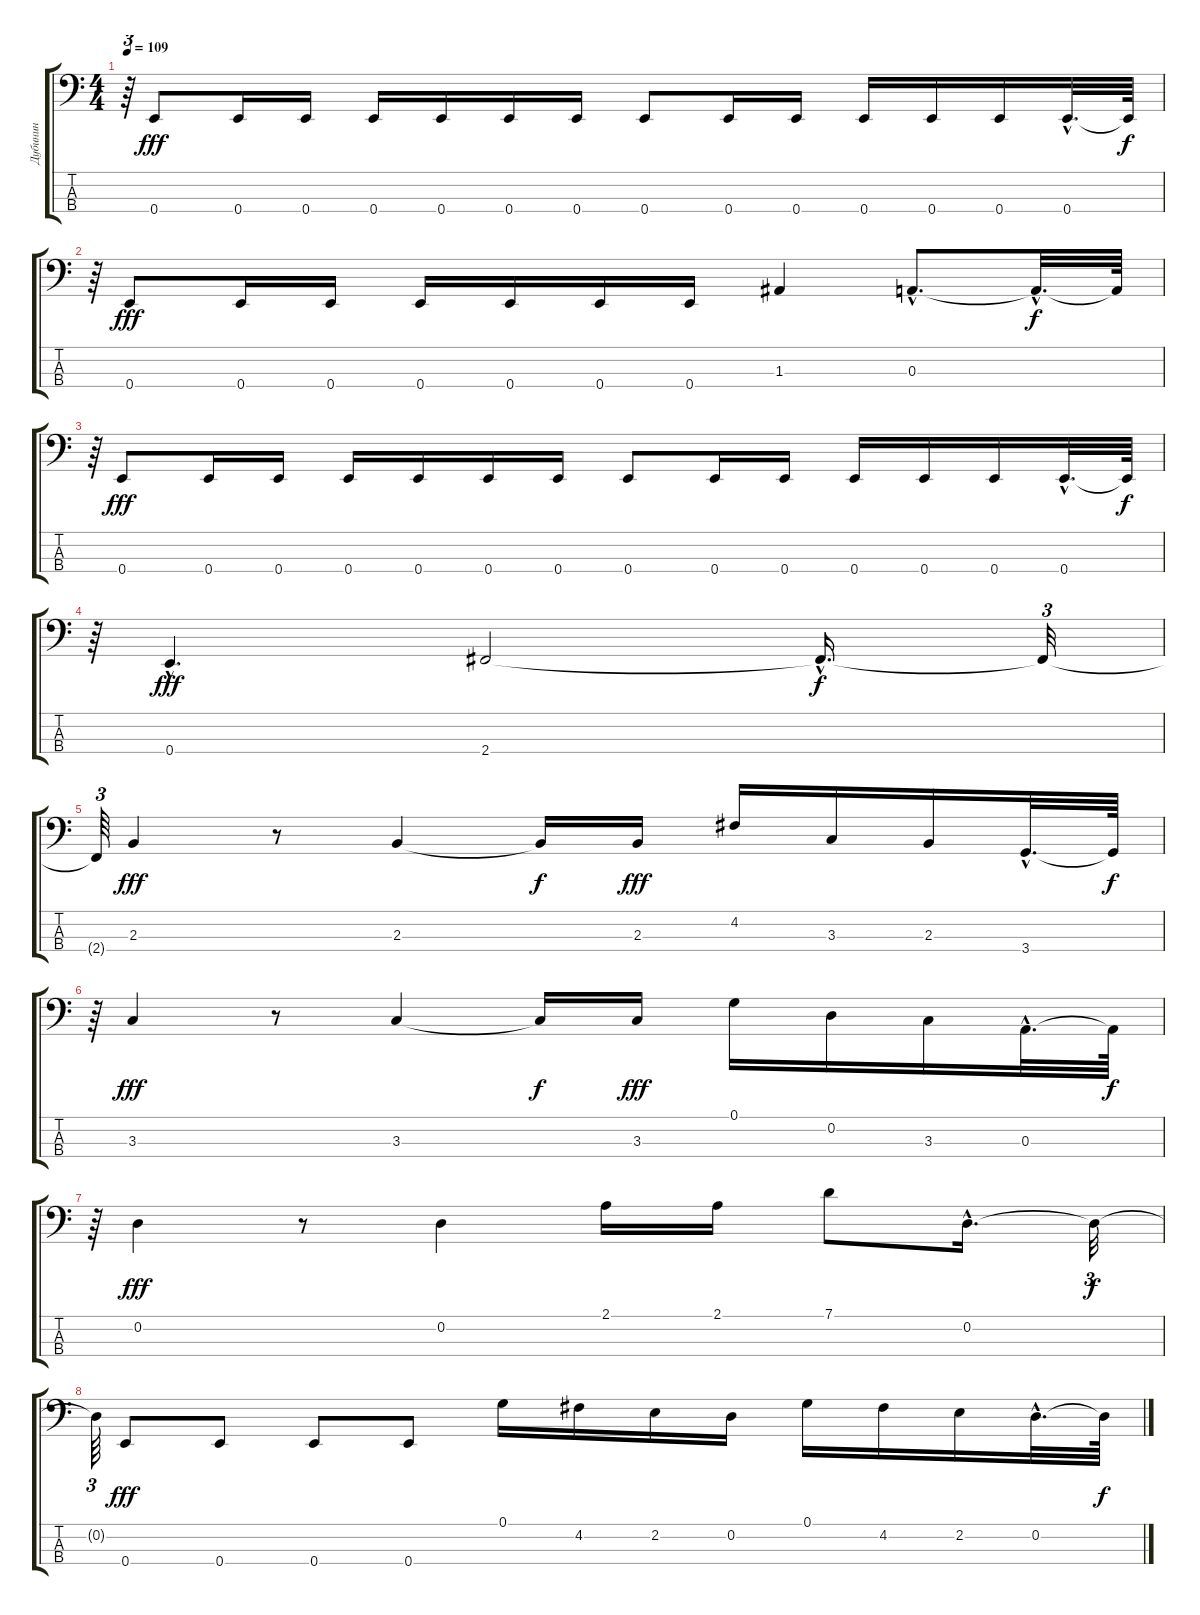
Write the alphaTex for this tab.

\track ("Дубинин" "Дубинин") {instrument electricbassfinger}
\staff {score tabs}
\tuning (G2 D2 A1 E1) {hide}
\ts (4 4)
\tempo 109
\clef f4
\ks c
r.64{tu (3 2) dy f} 0.4.8{dy fff} 0.4.16 0.4.16 0.4.16 0.4.16 0.4.16 0.4.16 0.4.8 0.4.16 0.4.16 0.4.16 0.4.16 0.4.16 0.4{hac}.32{d} 0.4{t}.64{dy f} |
r.64{tu (3 2)} 0.4.8{dy fff} 0.4.16 0.4.16 0.4.16 0.4.16 0.4.16 0.4.16 1.3.4 0.3{hac}.8{d} 0.3{hac t}.32{d dy f} 0.3{t}.64 |
r.64{tu (3 2)} 0.4.8{dy fff} 0.4.16 0.4.16 0.4.16 0.4.16 0.4.16 0.4.16 0.4.8 0.4.16 0.4.16 0.4.16 0.4.16 0.4.16 0.4{hac}.32{d} 0.4{t}.64{dy f} |
r.64{tu (3 2)} 0.4{hac}.4{d dy fff} 2.4.2 2.4{hac t}.16{d dy f} 2.4{t}.32{tu (3 2)} |
2.4{t}.64{tu (3 2)} 2.3.4{dy fff} r.8 2.3.4 2.3{t}.16{dy f} 2.3.16{dy fff} 4.2.16 3.3.16 2.3.16 3.4{hac}.32{d} 3.4{t}.64{dy f} |
r.64{tu (3 2)} 3.3.4{dy fff} r.8 3.3.4 3.3{t}.16{dy f} 3.3.16{dy fff} 0.1.16 0.2.16 3.3.16 0.3{hac}.32{d} 0.3{t}.64{dy f} |
r.64{tu (3 2)} 0.2.4{dy fff} r.8 0.2.4 2.1.16 2.1.16 7.1.8 0.2{hac}.16{d} 0.2{t}.32{tu (3 2) dy f} |
0.2{t}.64{tu (3 2)} 0.4.8{dy fff} 0.4.8 0.4.8 0.4.8 0.1.16 4.2.16 2.2.16 0.2.16 0.1.16 4.2.16 2.2.16 0.2{hac}.32{d} 0.2{t}.64{dy f}
